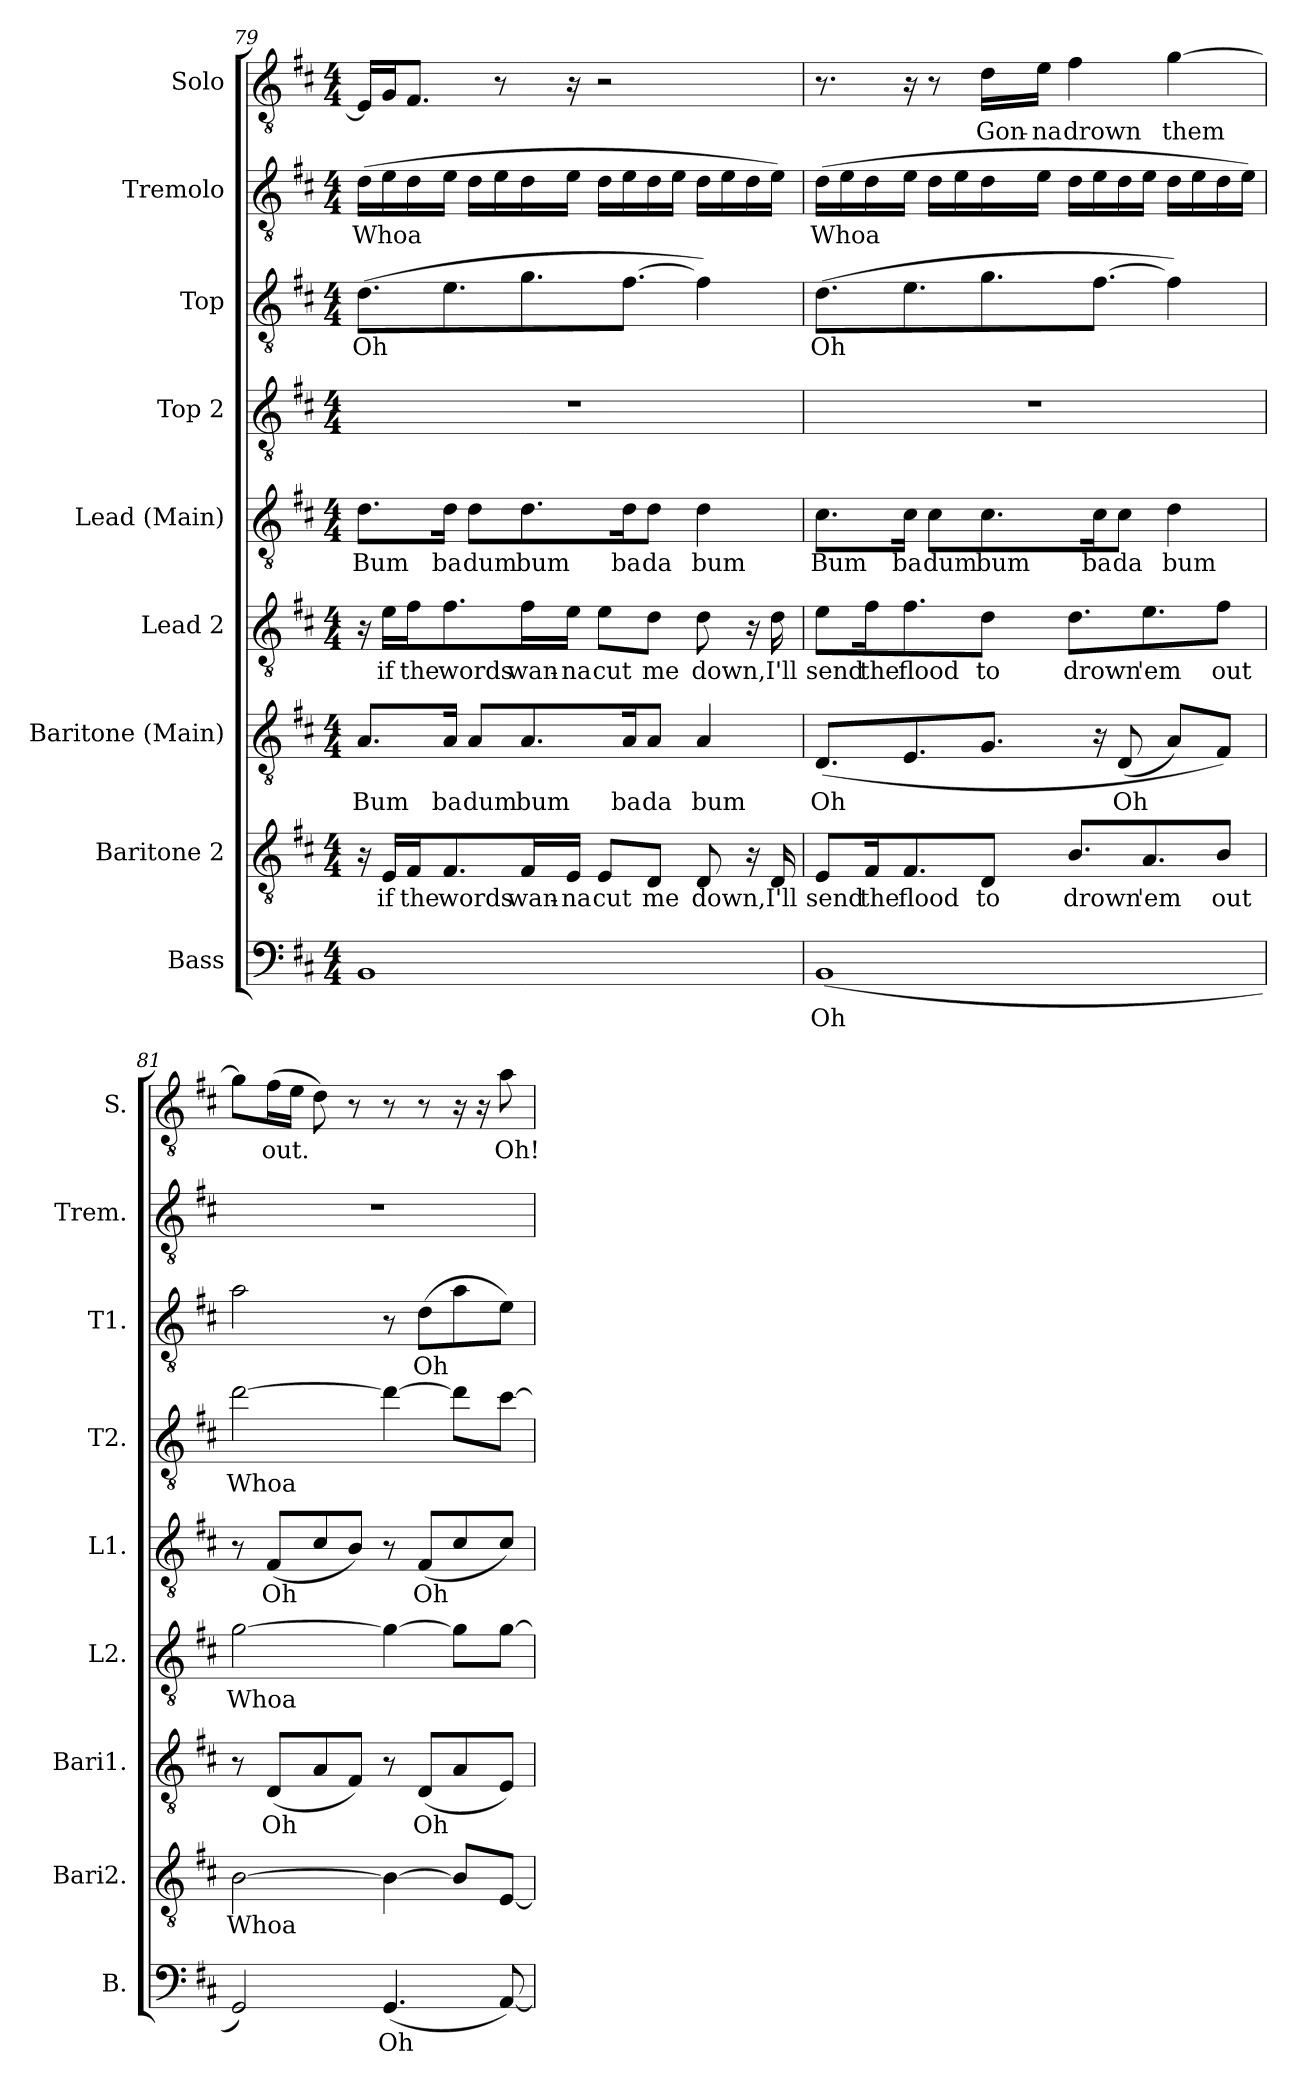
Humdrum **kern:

**kern	**text	**kern	**text	**kern	**text	**kern	**text	**kern	**text	**kern	**text	**kern	**text	**kern	**text	**kern	**text
*part9	*part9	*part8	*part8	*part7	*part7	*part6	*part6	*part5	*part5	*part4	*part4	*part3	*part3	*part2	*part2	*part1	*part1
*staff9	*staff9	*staff8	*staff8	*staff7	*staff7	*staff6	*staff6	*staff5	*staff5	*staff4	*staff4	*staff3	*staff3	*staff2	*staff2	*staff1	*staff1
*I"Bass	*	*I"Baritone 2	*	*I"Baritone (Main)	*	*I"Lead 2	*	*I"Lead (Main)	*	*I"Top 2	*	*I"Top	*	*I"Tremolo	*	*I"Solo	*
*I'B.	*	*I'Bari2.	*	*I'Bari1.	*	*I'L2.	*	*I'L1.	*	*I'T2.	*	*I'T1.	*	*I'Trem.	*	*I'S.	*
*clefF4	*	*clefGv2	*	*clefGv2	*	*clefGv2	*	*clefGv2	*	*clefGv2	*	*clefGv2	*	*clefGv2	*	*clefGv2	*
*k[f#c#]	*	*k[f#c#]	*	*k[f#c#]	*	*k[f#c#]	*	*k[f#c#]	*	*k[f#c#]	*	*k[f#c#]	*	*k[f#c#]	*	*k[f#c#]	*
*M4/4	*	*M4/4	*	*M4/4	*	*M4/4	*	*M4/4	*	*M4/4	*	*M4/4	*	*M4/4	*	*M4/4	*
=79	=79	=79	=79	=79	=79	=79	=79	=79	=79	=79	=79	=79	=79	=79	=79	=79	=79
!	!	!	!	!	!LO:LY:b	!	!	!	!LO:LY:b	!	!	!	!LO:LY:b	!	!LO:LY:b	!	!
1BB	.	16r	.	8.A/L	Bum	16r	.	8.d\L	Bum	1r	.	(>8.d\L	Oh	(>16d\LL	Whoa	16E/LL]	.
!	!	!	!LO:LY:b	!	!	!	!LO:LY:b	!	!	!	!	!	!	!	!	!	!
.	.	16E/LL	if	.	.	16e\LL	if	.	.	.	.	.	.	16e\	.	16G/J	.
!	!	!	!LO:LY:b	!	!	!	!LO:LY:b	!	!	!	!	!	!	!	!	!	!
.	.	16F#/J	the	.	.	16f#\J	the	.	.	.	.	.	.	16d\	.	8.F#/J	.
!	!	!	!LO:LY:b	!	!LO:LY:b	!	!LO:LY:b	!	!LO:LY:b	!	!	!	!	!	!	!	!
.	.	8.F#/	words	16A/Jk	ba	8.f#\	words	16d\Jk	ba	.	.	8.e\	.	16e\JJ	.	.	.
!	!	!	!	!	!LO:LY:b	!	!	!	!LO:LY:b	!	!	!	!	!	!	!	!
.	.	.	.	8A/L	dum	.	.	8d\L	dum	.	.	.	.	16d\LL	.	.	.
.	.	.	.	.	.	.	.	.	.	.	.	.	.	16e\	.	8r	.
!	!	!	!LO:LY:b	!	!LO:LY:b	!	!LO:LY:b	!	!LO:LY:b	!	!	!	!	!	!	!	!
.	.	16F#/L	wan-	8.A/	bum	16f#\L	wan-	8.d\	bum	.	.	8.g\	.	16d\	.	.	.
!	!	!	!LO:LY:b	!	!	!	!LO:LY:b	!	!	!	!	!	!	!	!	!	!
.	.	16E/JJ	-na	.	.	16e\JJ	-na	.	.	.	.	.	.	16e\JJ	.	16r	.
!	!	!	!LO:LY:b	!	!	!	!LO:LY:b	!	!	!	!	!	!	!	!	!	!
.	.	8E/L	cut	.	.	8e\L	cut	.	.	.	.	.	.	16d\LL	.	2r	.
!	!	!	!	!	!LO:LY:b	!	!	!	!LO:LY:b	!	!	!	!	!	!	!	!
.	.	.	.	16A/K	ba	.	.	16d\K	ba	.	.	[8.f#\J	.	16e\	.	.	.
!	!	!	!LO:LY:b	!	!LO:LY:b	!	!LO:LY:b	!	!LO:LY:b	!	!	!	!	!	!	!	!
.	.	8D/J	me	8A/J	da	8d\J	me	8d\J	da	.	.	.	.	16d\	.	.	.
.	.	.	.	.	.	.	.	.	.	.	.	.	.	16e\JJ	.	.	.
!	!	!	!LO:LY:b	!	!LO:LY:b	!	!LO:LY:b	!	!LO:LY:b	!	!	!	!	!	!	!	!
.	.	8D/	down,	4A/	bum	8d\	down,	4d\	bum	.	.	4f#\])	.	16d\LL	.	.	.
.	.	.	.	.	.	.	.	.	.	.	.	.	.	16e\	.	.	.
.	.	16r	.	.	.	16r	.	.	.	.	.	.	.	16d\	.	.	.
!	!	!	!LO:LY:b	!	!	!	!LO:LY:b	!	!	!	!	!	!	!	!	!	!
.	.	16D/	I'll	.	.	16d\	I'll	.	.	.	.	.	.	16e\JJ)	.	.	.
!!LO:PB:g=z
=80	=80	=80	=80	=80	=80	=80	=80	=80	=80	=80	=80	=80	=80	=80	=80	=80	=80
!	!LO:LY:b	!	!LO:LY:b	!	!LO:LY:b	!	!LO:LY:b	!	!LO:LY:b	!	!	!	!LO:LY:b	!	!LO:LY:b	!	!
(<1BB	Oh	8E/L	send	(<8.D/L	Oh	8e\L	send	8.c#\L	Bum	1r	.	(>8.d\L	Oh	(>16d\LL	Whoa	8.r	.
.	.	.	.	.	.	.	.	.	.	.	.	.	.	16e\	.	.	.
!	!	!	!LO:LY:b	!	!	!	!LO:LY:b	!	!	!	!	!	!	!	!	!	!
.	.	16F#/K	the	.	.	16f#\K	the	.	.	.	.	.	.	16d\	.	.	.
!	!	!	!LO:LY:b	!	!	!	!LO:LY:b	!	!LO:LY:b	!	!	!	!	!	!	!	!
.	.	8.F#/	flood	8.E/	.	8.f#\	flood	16c#\Jk	ba	.	.	8.e\	.	16e\JJ	.	16r	.
!	!	!	!	!	!	!	!	!	!LO:LY:b	!	!	!	!	!	!	!	!
.	.	.	.	.	.	.	.	8c#\L	dum	.	.	.	.	16d\LL	.	8r	.
.	.	.	.	.	.	.	.	.	.	.	.	.	.	16e\	.	.	.
!	!	!	!LO:LY:b	!	!	!	!LO:LY:b	!	!LO:LY:b	!	!	!	!	!	!	!	!LO:LY:b
.	.	8D/J	to	8.G/J	.	8d\J	to	8.c#\	bum	.	.	8.g\	.	16d\	.	16d\LL	Gon-
!	!	!	!	!	!	!	!	!	!	!	!	!	!	!	!	!	!LO:LY:b
.	.	.	.	.	.	.	.	.	.	.	.	.	.	16e\JJ	.	16e\JJ	-na
!	!	!	!LO:LY:b	!	!	!	!LO:LY:b	!	!	!	!	!	!	!	!	!	!LO:LY:b
.	.	8.B/L	drown	.	.	8.d\L	drown	.	.	.	.	.	.	16d\LL	.	4f#\	drown
!	!	!	!	!	!	!	!	!	!LO:LY:b	!	!	!	!	!	!	!	!
.	.	.	.	16r	.	.	.	16c#\K	ba	.	.	[8.f#\J	.	16e\	.	.	.
!	!	!	!	!	!LO:LY:b	!	!	!	!LO:LY:b	!	!	!	!	!	!	!	!
.	.	.	.	(<8D/	Oh	.	.	8c#\J	da	.	.	.	.	16d\	.	.	.
!	!	!	!LO:LY:b	!	!	!	!LO:LY:b	!	!	!	!	!	!	!	!	!	!
.	.	8.A/	'em	.	.	8.e\	'em	.	.	.	.	.	.	16e\JJ	.	.	.
!	!	!	!	!	!	!	!	!	!LO:LY:b	!	!	!	!	!	!	!	!LO:LY:b
.	.	.	.	8A/L)	.	.	.	4d\	bum	.	.	4f#\])	.	16d\LL	.	[4g\	them
.	.	.	.	.	.	.	.	.	.	.	.	.	.	16e\	.	.	.
!	!	!	!LO:LY:b	!	!	!	!LO:LY:b	!	!	!	!	!	!	!	!	!	!
.	.	8B/J	out	8F#/J)	.	8f#\J	out	.	.	.	.	.	.	16d\	.	.	.
.	.	.	.	.	.	.	.	.	.	.	.	.	.	16e\JJ)	.	.	.
=81	=81	=81	=81	=81	=81	=81	=81	=81	=81	=81	=81	=81	=81	=81	=81	=81	=81
!	!	!	!LO:LY:b	!	!	!	!LO:LY:b	!	!	!	!LO:LY:b	!	!	!	!	!	!
2GG/)	.	[2B\	Whoa	8r	.	[2g\	Whoa	8r	.	[2dd\	Whoa	2a\	.	1r	.	8g\L]	.
!	!	!	!	!	!LO:LY:b	!	!	!	!LO:LY:b	!	!	!	!	!	!	!	!LO:LY:b
.	.	.	.	(<8D/L	Oh	.	.	(<8F#/L	Oh	.	.	.	.	.	.	(>16f#\L	out.
.	.	.	.	.	.	.	.	.	.	.	.	.	.	.	.	16e\JJ	.
.	.	.	.	8A/	.	.	.	8c#/	.	.	.	.	.	.	.	8d\)	.
.	.	.	.	8F#/J)	.	.	.	8B/J)	.	.	.	.	.	.	.	8r	.
!	!LO:LY:b	!	!	!	!	!	!	!	!	!	!	!	!	!	!	!	!
(<4.GG/	Oh	4B\_	.	8r	.	4g\_	.	8r	.	4dd\_	.	8r	.	.	.	8r	.
!	!	!	!	!	!LO:LY:b	!	!	!	!LO:LY:b	!	!	!	!LO:LY:b	!	!	!	!
.	.	.	.	(<8D/L	Oh	.	.	(<8F#/L	Oh	.	.	(>8d\L	Oh	.	.	8r	.
.	.	8B/L]	.	8A/	.	8g\L]	.	8c#/	.	8dd\L]	.	8a\	.	.	.	16r	.
.	.	.	.	.	.	.	.	.	.	.	.	.	.	.	.	16r	.
!	!	!	!	!	!	!	!	!	!	!	!	!	!	!	!	!	!LO:LY:b
[8AA/)	.	[8E/J	.	8E/J)	.	[8g\J	.	8c#/J)	.	[8cc#\J	.	8e\J)	.	.	.	8a\	Oh!
=	=	=	=	=	=	=	=	=	=	=	=	=	=	=	=	=	=
*-	*-	*-	*-	*-	*-	*-	*-	*-	*-	*-	*-	*-	*-	*-	*-	*-	*-
